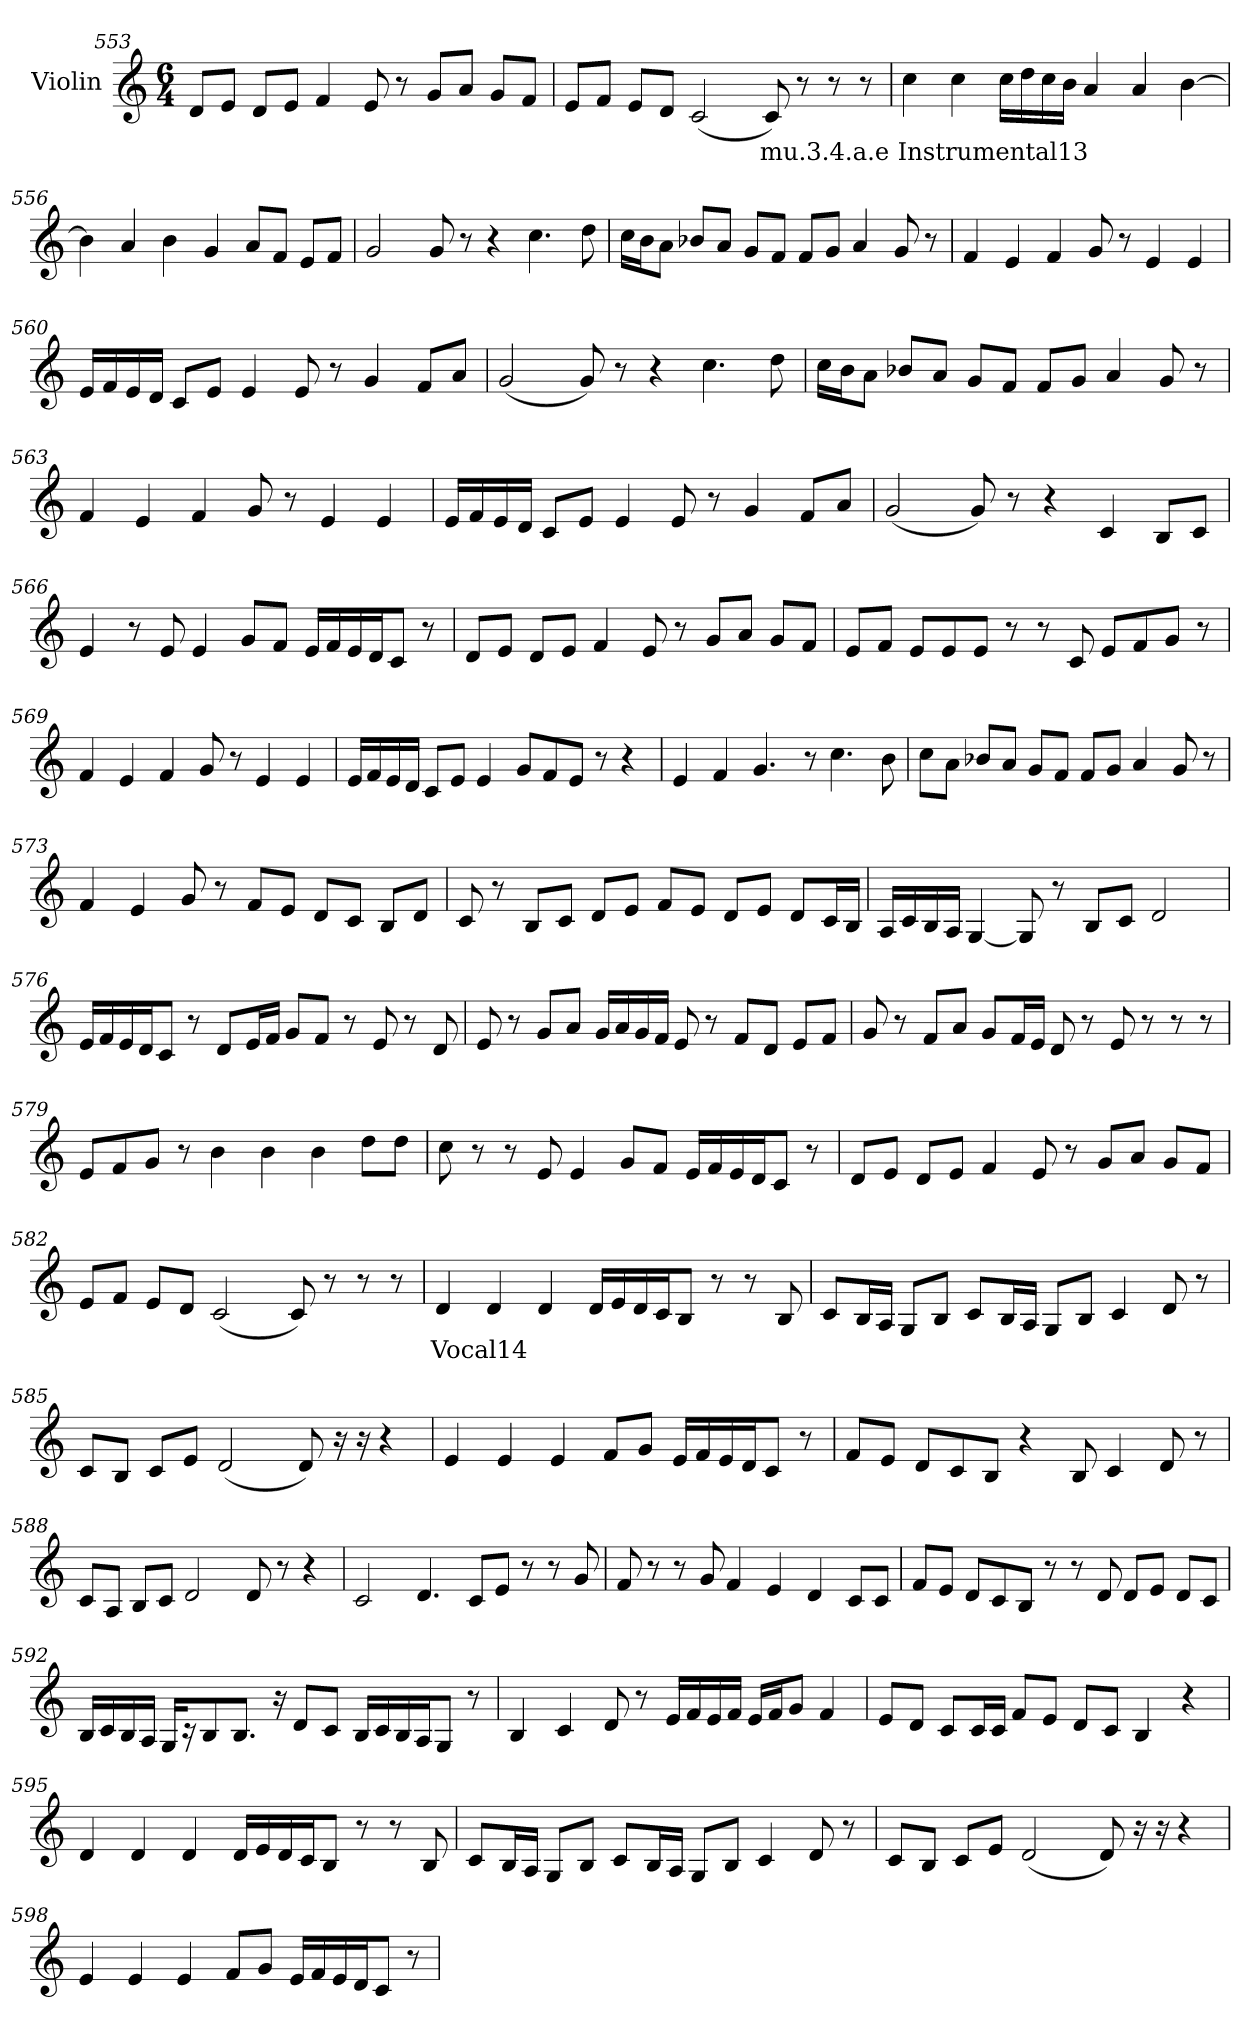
**kern	**text
*part1	*part1
*staff1	*staff1
*I"Violin	*
!!LO:LB:g=z
*clefG2	*
*k[]	*
*M6/4	*
=553	=553
8d/L	.
8e/J	.
8d/L	.
8e/J	.
4f/	.
8e/	.
8r	.
8g/L	.
8a/J	.
8g/L	.
8f/J	.
=554	=554
8e/L	.
8f/J	.
8e/L	.
8d/J	.
(2c/	.
!	!LO:LY:b
8c/)	mu.3.4.a.e
8r	.
8r	.
8r	.
=555	=555
!	!LO:LY:b
4cc\	Instrumental13
4cc\	.
16cc\LL	.
16dd\	.
16cc\	.
16b\JJ	.
4a/	.
4a/	.
[4b\	.
!!LO:PB:g=z
=556	=556
4b\]	.
4a/	.
4b\	.
4g/	.
8a/L	.
8f/J	.
8e/L	.
8f/J	.
=557	=557
2g/	.
8g/	.
8r	.
4r	.
4.cc\	.
8dd\	.
=558	=558
16cc\LL	.
16b\J	.
8a\J	.
8b-X/L	.
8a/J	.
8g/L	.
8f/J	.
8f/L	.
8g/J	.
4a/	.
8g/	.
8r	.
!!LO:LB:g=z
=559	=559
4f/	.
4e/	.
4f/	.
8g/	.
8r	.
4e/	.
4e/	.
=560	=560
16e/LL	.
16f/	.
16e/	.
16d/JJ	.
8c/L	.
8e/J	.
4e/	.
8e/	.
8r	.
4g/	.
8f/L	.
8a/J	.
=561	=561
(2g/	.
8g/)	.
8r	.
4r	.
4.cc\	.
8dd\	.
!!LO:LB:g=z
=562	=562
16cc\LL	.
16b\J	.
8a\J	.
8b-X/L	.
8a/J	.
8g/L	.
8f/J	.
8f/L	.
8g/J	.
4a/	.
8g/	.
8r	.
=563	=563
4f/	.
4e/	.
4f/	.
8g/	.
8r	.
4e/	.
4e/	.
=564	=564
16e/LL	.
16f/	.
16e/	.
16d/JJ	.
8c/L	.
8e/J	.
4e/	.
8e/	.
8r	.
4g/	.
8f/L	.
8a/J	.
!!LO:LB:g=z
=565	=565
(2g/	.
8g/)	.
8r	.
4r	.
4c/	.
8B/L	.
8c/J	.
=566	=566
4e/	.
8r	.
8e/	.
4e/	.
8g/L	.
8f/J	.
16e/LL	.
16f/	.
16e/	.
16d/J	.
8c/J	.
8r	.
=567	=567
8d/L	.
8e/J	.
8d/L	.
8e/J	.
4f/	.
8e/	.
8r	.
8g/L	.
8a/J	.
8g/L	.
8f/J	.
!!LO:LB:g=z
=568	=568
8e/L	.
8f/J	.
8e/L	.
8e/	.
8e/J	.
8r	.
8r	.
8c/	.
8e/L	.
8f/	.
8g/J	.
8r	.
=569	=569
4f/	.
4e/	.
4f/	.
8g/	.
8r	.
4e/	.
4e/	.
=570	=570
16e/LL	.
16f/	.
16e/	.
16d/JJ	.
8c/L	.
8e/J	.
4e/	.
8g/L	.
8f/	.
8e/J	.
8r	.
4r	.
!!LO:LB:g=z
=571	=571
4e/	.
4f/	.
4.g/	.
8r	.
4.cc\	.
8b\	.
=572	=572
8cc\L	.
8a\J	.
8b-X/L	.
8a/J	.
8g/L	.
8f/J	.
8f/L	.
8g/J	.
4a/	.
8g/	.
8r	.
=573	=573
4f/	.
4e/	.
8g/	.
8r	.
8f/L	.
8e/J	.
8d/L	.
8c/J	.
8B/L	.
8d/J	.
!!LO:LB:g=z
=574	=574
8c/	.
8r	.
8B/L	.
8c/J	.
8d/L	.
8e/J	.
8f/L	.
8e/J	.
8d/L	.
8e/J	.
8d/L	.
16c/L	.
16B/JJ	.
=575	=575
16A/LL	.
16c/	.
16B/	.
16A/JJ	.
[4G/	.
8G/]	.
8r	.
8B/L	.
8c/J	.
2d/	.
!!LO:LB:g=z
=576	=576
16e/LL	.
16f/	.
16e/	.
16d/J	.
8c/J	.
8r	.
8d/L	.
16e/L	.
16f/JJ	.
8g/L	.
8f/J	.
8r	.
8e/	.
8r	.
8d/	.
=577	=577
8e/	.
8r	.
8g/L	.
8a/J	.
16g/LL	.
16a/	.
16g/	.
16f/JJ	.
8e/	.
8r	.
8f/L	.
8d/J	.
8e/L	.
8f/J	.
!!LO:PB:g=z
=578	=578
8g/	.
8r	.
8f/L	.
8a/J	.
8g/L	.
16f/L	.
16e/JJ	.
8d/	.
8r	.
8e/	.
8r	.
8r	.
8r	.
=579	=579
8e/L	.
8f/	.
8g/J	.
8r	.
4b\	.
4b\	.
4b\	.
8dd\L	.
8dd\J	.
=580	=580
8cc\	.
8r	.
8r	.
8e/	.
4e/	.
8g/L	.
8f/J	.
16e/LL	.
16f/	.
16e/	.
16d/J	.
8c/J	.
8r	.
!!LO:LB:g=z
=581	=581
8d/L	.
8e/J	.
8d/L	.
8e/J	.
4f/	.
8e/	.
8r	.
8g/L	.
8a/J	.
8g/L	.
8f/J	.
=582	=582
8e/L	.
8f/J	.
8e/L	.
8d/J	.
(2c/	.
8c/)	.
8r	.
8r	.
8r	.
=583	=583
*MM70	*
!	!LO:LY:b
4d/	Vocal14
4d/	.
4d/	.
16d/LL	.
16e/	.
16d/	.
16c/J	.
8B/J	.
8r	.
8r	.
8B/	.
!!LO:LB:g=z
=584	=584
8c/L	.
16B/L	.
16A/JJ	.
8G/L	.
8B/J	.
8c/L	.
16B/L	.
16A/JJ	.
8G/L	.
8B/J	.
4c/	.
8d/	.
8r	.
=585	=585
8c/L	.
8B/J	.
8c/L	.
8e/J	.
(2d/	.
8d/)	.
16r	.
16r	.
4r	.
!!LO:LB:g=z
=586	=586
4e/	.
4e/	.
4e/	.
8f/L	.
8g/J	.
16e/LL	.
16f/	.
16e/	.
16d/J	.
8c/J	.
8r	.
=587	=587
8f/L	.
8e/J	.
8d/L	.
8c/	.
8B/J	.
4r	.
8B/	.
4c/	.
8d/	.
8r	.
=588	=588
8c/L	.
8A/J	.
8B/L	.
8c/J	.
2d/	.
8d/	.
8r	.
4r	.
!!LO:LB:g=z
=589	=589
2c/	.
4.d/	.
8c/L	.
8e/J	.
8r	.
8r	.
8g/	.
=590	=590
8f/	.
8r	.
8r	.
8g/	.
4f/	.
4e/	.
4d/	.
8c/L	.
8c/J	.
=591	=591
8f/L	.
8e/J	.
8d/L	.
8c/	.
8B/J	.
8r	.
8r	.
8d/	.
8d/L	.
8e/J	.
8d/L	.
8c/J	.
!!LO:LB:g=z
=592	=592
16B/LL	.
16c/	.
16B/	.
16A/JJ	.
16G/KL	.
16r	.
8B/	.
8.B/J	.
16r	.
8d/L	.
8c/J	.
16B/LL	.
16c/	.
16B/	.
16A/J	.
8G/J	.
8r	.
=593	=593
4B/	.
4c/	.
8d/	.
8r	.
16e/LL	.
16f/	.
16e/	.
16f/JJ	.
16e/LL	.
16f/J	.
8g/J	.
4f/	.
!!LO:LB:g=z
=594	=594
8e/L	.
8d/J	.
8c/L	.
16c/L	.
16c/JJ	.
8f/L	.
8e/J	.
8d/L	.
8c/J	.
4B/	.
4r	.
=595	=595
*MM70	*
4d/	.
4d/	.
4d/	.
16d/LL	.
16e/	.
16d/	.
16c/J	.
8B/J	.
8r	.
8r	.
8B/	.
=596	=596
8c/L	.
16B/L	.
16A/JJ	.
8G/L	.
8B/J	.
8c/L	.
16B/L	.
16A/JJ	.
8G/L	.
8B/J	.
4c/	.
8d/	.
8r	.
!!LO:LB:g=z
=597	=597
8c/L	.
8B/J	.
8c/L	.
8e/J	.
(2d/	.
8d/)	.
16r	.
16r	.
4r	.
!!LO:PB:g=z
=598	=598
4e/	.
4e/	.
4e/	.
8f/L	.
8g/J	.
16e/LL	.
16f/	.
16e/	.
16d/J	.
8c/J	.
8r	.
=	=
*-	*-
